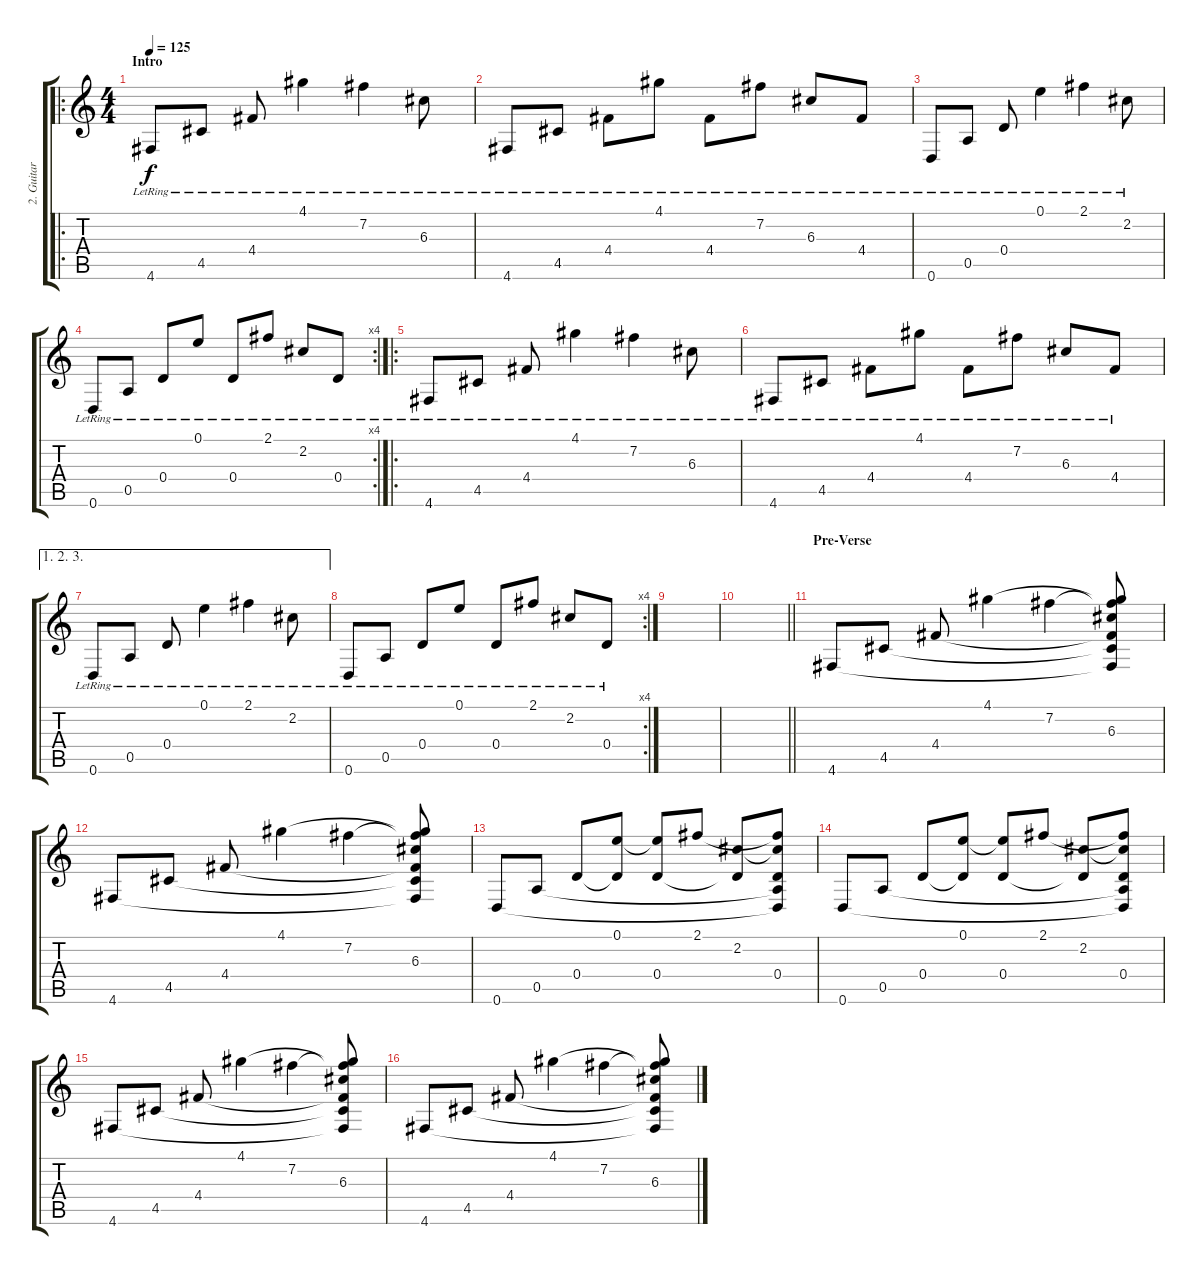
\track ("2. Guitar (Clean/Rythm.)" "2. Guitar ") {instrument electricguitarclean}
\staff {score tabs}
\tuning (E4 B3 G3 D3 A2 D2) {hide}
\ro
\ts (4 4)
\section ("" "Intro")
\tempo 125
\clef g2
\ks c
4.6{lr}.8{dy f instrument electricguitarclean} 4.5{lr}.8 4.4{lr}.8 4.1{lr}.4 7.2{lr}.4 6.3{lr}.8 |
4.6{lr}.8 4.5{lr}.8 4.4{lr}.8 4.1{lr}.8 4.4{lr}.8 7.2{lr}.8 6.3{lr}.8 4.4{lr}.8 |
0.6{lr}.8 0.5{lr}.8 0.4{lr}.8 0.1{lr}.4 2.1{lr}.4 2.2{lr}.8 |
\rc 4
0.6{lr}.8 0.5{lr}.8 0.4{lr}.8 0.1{lr}.8 0.4{lr}.8 2.1{lr}.8 2.2{lr}.8 0.4{lr}.8 |
\ro
4.6{lr}.8 4.5{lr}.8 4.4{lr}.8 4.1{lr}.4 7.2{lr}.4 6.3{lr}.8 |
4.6{lr}.8 4.5{lr}.8 4.4{lr}.8 4.1{lr}.8 4.4{lr}.8 7.2{lr}.8 6.3{lr}.8 4.4{lr}.8 |
\ae (1 2 3)
0.6{lr}.8 0.5{lr}.8 0.4{lr}.8 0.1{lr}.4 2.1{lr}.4 2.2{lr}.8 |
\rc 4
0.6{lr}.8 0.5{lr}.8 0.4{lr}.8 0.1{lr}.8 0.4{lr}.8 2.1{lr}.8 2.2{lr}.8 0.4{lr}.8 |
|
\barLineRight lightlight
|
\section ("" "Pre-Verse")
4.6.8{instrument overdrivenguitar} 4.5.8 4.4.8 4.1.4 7.2.4 (4.1{t} 7.2{t} 6.3 4.4{t} 4.5{t} 4.6{t}).8 |
4.6.8 4.5.8 4.4.8 4.1.4 7.2.4 (4.1{t} 7.2{t} 6.3 4.4{t} 4.5{t} 4.6{t}).8 |
0.6.8 0.5.8 0.4.8 (0.1 0.4{t}).8 (0.1{t} 0.4).8 2.1.8 (2.2 0.4{t}).8 (2.1{t} 2.2{t} 0.4 0.5{t} 0.6{t}).8 |
0.6.8 0.5.8 0.4.8 (0.1 0.4{t}).8 (0.1{t} 0.4).8 2.1.8 (2.2 0.4{t}).8 (2.1{t} 2.2{t} 0.4 0.5{t} 0.6{t}).8 |
4.6.8 4.5.8 4.4.8 4.1.4 7.2.4 (4.1{t} 7.2{t} 6.3 4.4{t} 4.5{t} 4.6{t}).8 |
4.6.8 4.5.8 4.4.8 4.1.4 7.2.4 (4.1{t} 7.2{t} 6.3 4.4{t} 4.5{t} 4.6{t}).8
